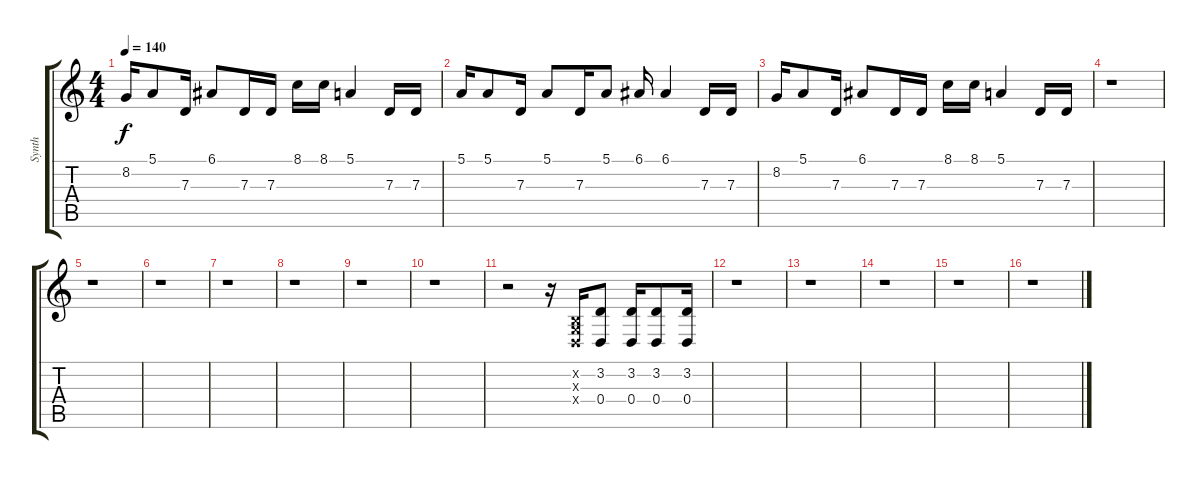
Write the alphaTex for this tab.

\track ("Synth" "Synth") {instrument lead5charang}
\staff {score tabs}
\tuning (E4 B3 G3 D3 A2 E2) {hide}
\ts (4 4)
\tempo 140
\clef g2
\ks c
8.2.16{dy f} 5.1.8 7.3.16 6.1.8 7.3.16 7.3.16 8.1.16 8.1.16 5.1.4 7.3.16 7.3.16 |
5.1.16 5.1.8 7.3.16 5.1.8 7.3.16 5.1.8 6.1.16 6.1.4 7.3.16 7.3.16 |
8.2.16 5.1.8 7.3.16 6.1.8 7.3.16 7.3.16 8.1.16 8.1.16 5.1.4 7.3.16 7.3.16 |
r.1 |
r.1 |
r.1 |
r.1 |
r.1 |
r.1 |
r.1 |
r.2 r.16 (0.2{x} 0.3{x} 0.4{x}).16 (3.2 0.4).8{instrument lead8bassandlead} (3.2 0.4).16 (3.2 0.4).8 (3.2 0.4).16 |
r.1 |
r.1 |
r.1 |
r.1 |
r.1
